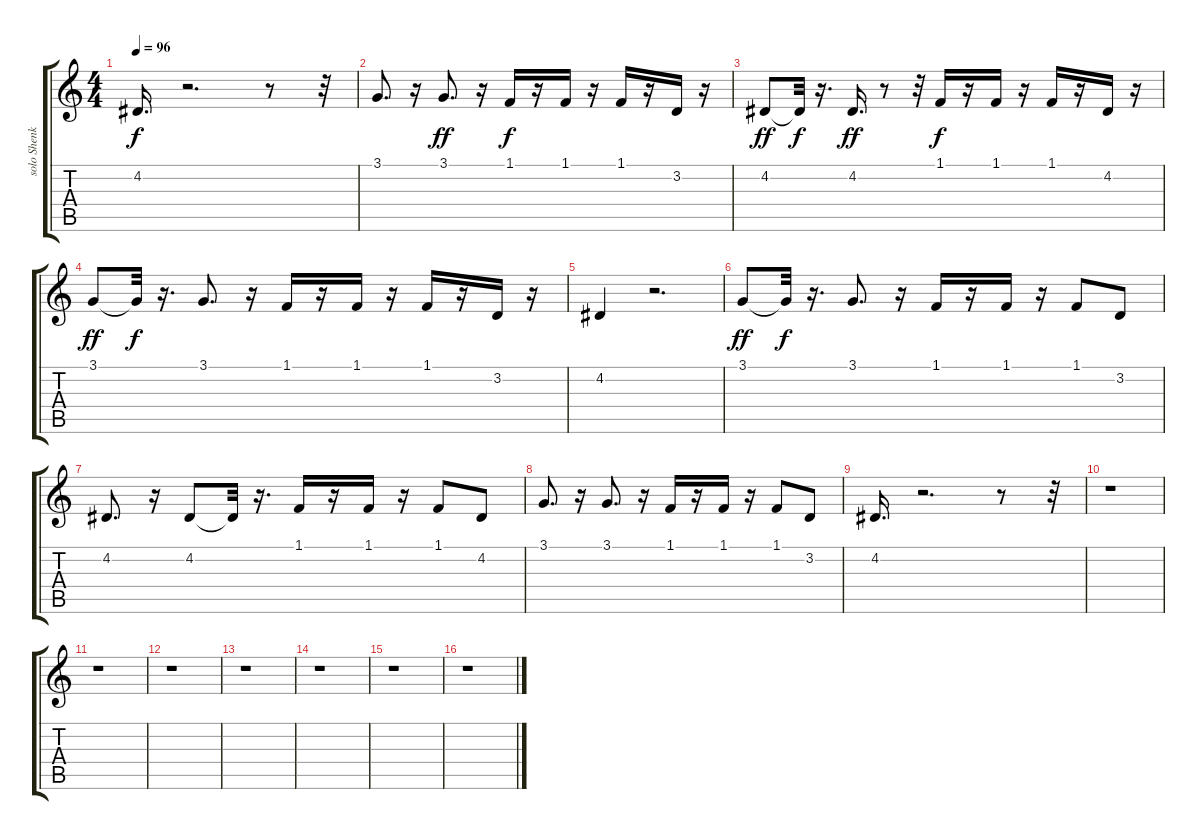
\track ("solo Shenkman Lev" "solo Shenk") {instrument clavinet}
\staff {score tabs}
\tuning (E4 B3 G3 D3 A2 E2) {hide}
\ts (4 4)
\tempo 96
\clef g2
\ks c
4.2.16{d dy f} r.2{d} r.8 r.32 |
3.1.8{d} r.16 3.1.8{d dy ff} r.16 1.1.16{dy f} r.16 1.1.16 r.16 1.1.16 r.16 3.2.16 r.16 |
4.2.8{dy ff} 4.2{t}.32{dy f} r.16{d} 4.2.16{d dy ff} r.8 r.32 1.1.16{dy f} r.16 1.1.16 r.16 1.1.16 r.16 4.2.16 r.16 |
3.1.8{dy ff} 3.1{t}.32{dy f} r.16{d} 3.1.8{d} r.16 1.1.16 r.16 1.1.16 r.16 1.1.16 r.16 3.2.16 r.16 |
4.2.4 r.2{d} |
3.1.8{dy ff} 3.1{t}.32{dy f} r.16{d} 3.1.8{d} r.16 1.1.16 r.16 1.1.16 r.16 1.1.8 3.2.8 |
4.2.8{d} r.16 4.2.8 4.2{t}.32 r.16{d} 1.1.16 r.16 1.1.16 r.16 1.1.8 4.2.8 |
3.1.8{d} r.16 3.1.8{d} r.16 1.1.16 r.16 1.1.16 r.16 1.1.8 3.2.8 |
4.2.16{d} r.2{d} r.8 r.32 |
r.1 |
r.1 |
r.1 |
r.1 |
r.1 |
r.1 |
r.1
